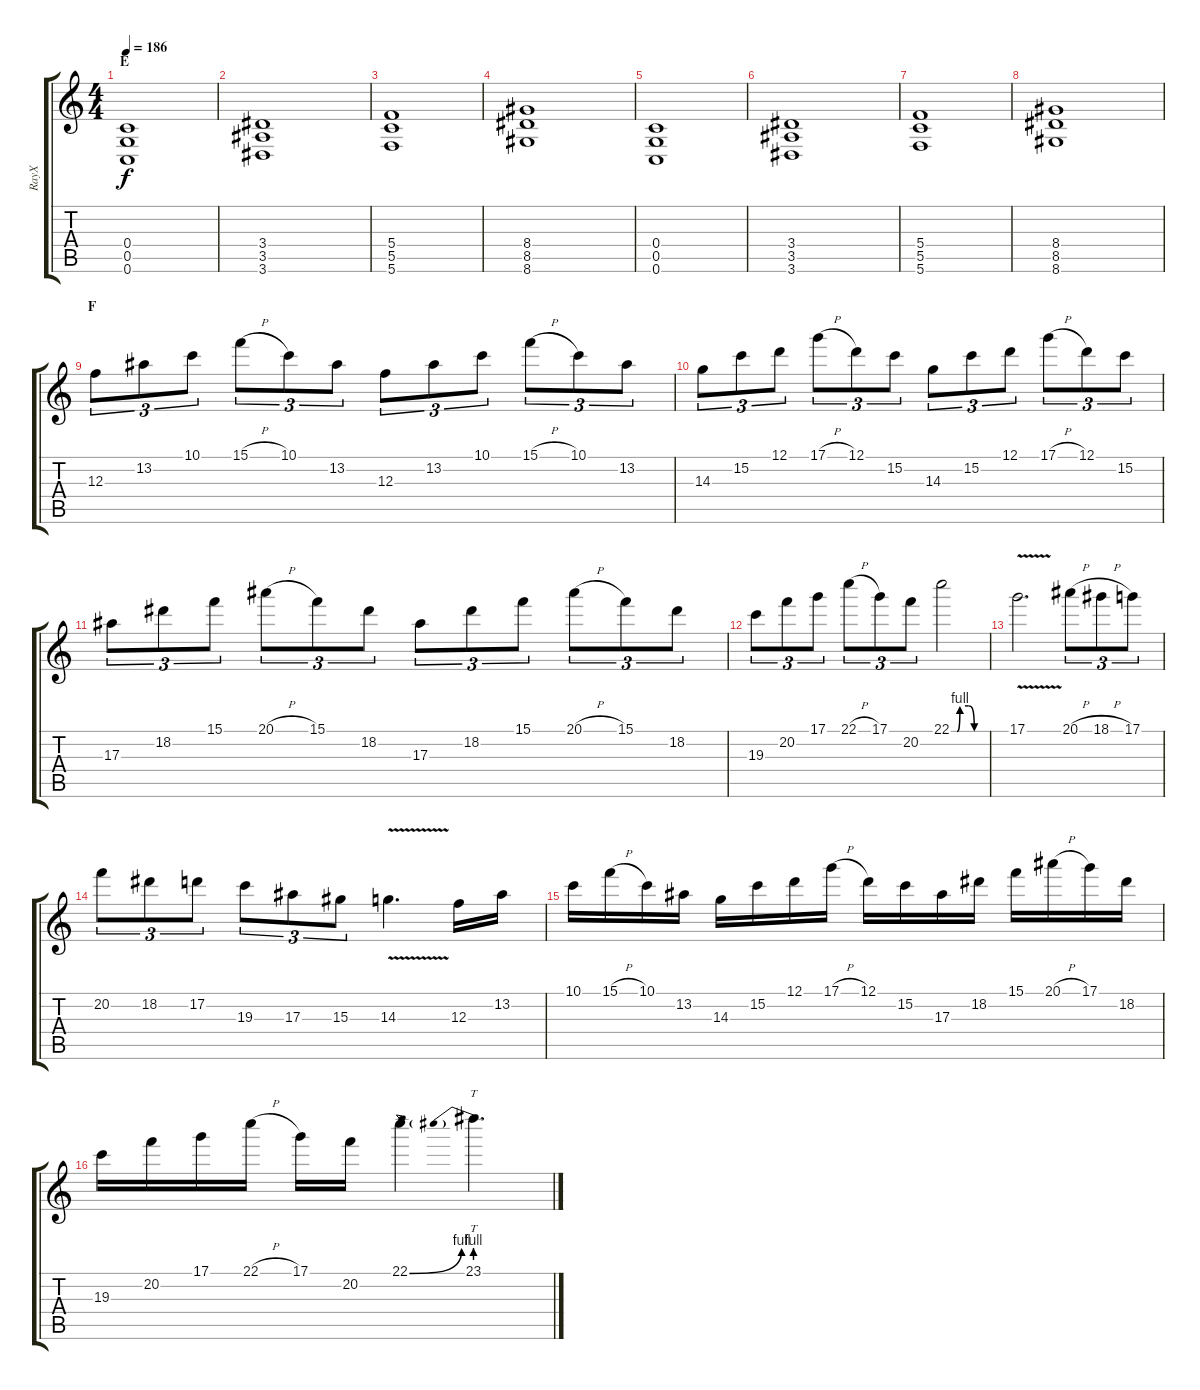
\track ("RayX" "RayX") {instrument distortionguitar}
\staff {score tabs}
\tuning (D4 A3 F3 C3 G2 C2) {hide}
\ts (4 4)
\section ("" "E")
\tempo 186
\clef g2
\ks c
(0.4 0.5 0.6).1{dy f} |
(3.4 3.5 3.6).1 |
(5.4 5.5 5.6).1 |
(8.4 8.5 8.6).1 |
(0.4 0.5 0.6).1 |
(3.4 3.5 3.6).1 |
(5.4 5.5 5.6).1 |
(8.4 8.5 8.6).1 |
\section ("" "F")
12.3.8{tu (3 2)} 13.2.8{tu (3 2)} 10.1.8{tu (3 2)} 15.1{h}.8{tu (3 2)} 10.1.8{tu (3 2)} 13.2.8{tu (3 2)} 12.3.8{tu (3 2)} 13.2.8{tu (3 2)} 10.1.8{tu (3 2)} 15.1{h}.8{tu (3 2)} 10.1.8{tu (3 2)} 13.2.8{tu (3 2)} |
14.3.8{tu (3 2)} 15.2.8{tu (3 2)} 12.1.8{tu (3 2)} 17.1{h}.8{tu (3 2)} 12.1.8{tu (3 2)} 15.2.8{tu (3 2)} 14.3.8{tu (3 2)} 15.2.8{tu (3 2)} 12.1.8{tu (3 2)} 17.1{h}.8{tu (3 2)} 12.1.8{tu (3 2)} 15.2.8{tu (3 2)} |
17.3.8{tu (3 2)} 18.2.8{tu (3 2)} 15.1.8{tu (3 2)} 20.1{h}.8{tu (3 2)} 15.1.8{tu (3 2)} 18.2.8{tu (3 2)} 17.3.8{tu (3 2)} 18.2.8{tu (3 2)} 15.1.8{tu (3 2)} 20.1{h}.8{tu (3 2)} 15.1.8{tu (3 2)} 18.2.8{tu (3 2)} |
19.3.8{tu (3 2)} 20.2.8{tu (3 2)} 17.1.8{tu (3 2)} 22.1{h}.8{tu (3 2)} 17.1.8{tu (3 2)} 20.2.8{tu (3 2)} 22.1{be (custom 0 0 10 0 15 4 30 4 40 0 60 0)}.2 |
17.1{v}.2{d} 20.1{h}.8{tu (3 2)} 18.1{h}.8{tu (3 2)} 17.1.8{tu (3 2)} |
20.2.8{tu (3 2)} 18.2.8{tu (3 2)} 17.2.8{tu (3 2)} 19.3.8{tu (3 2)} 17.3.8{tu (3 2)} 15.3.8{tu (3 2)} 14.3{v}.4{d} 12.3.16 13.2.16 |
10.1.16 15.1{h}.16 10.1.16 13.2.16 14.3.16 15.2.16 12.1.16 17.1{h}.16 12.1.16 15.2.16 17.3.16 18.2.16 15.1.16 20.1{h}.16 17.1.16 18.2.16 |
19.3.16 20.2.16 17.1.16 22.1{h}.16 17.1.16 20.2.16 22.1{be (bend 0 0 60 4)}.4 23.1{be (prebend 0 4 60 4)}.4{tt d}
